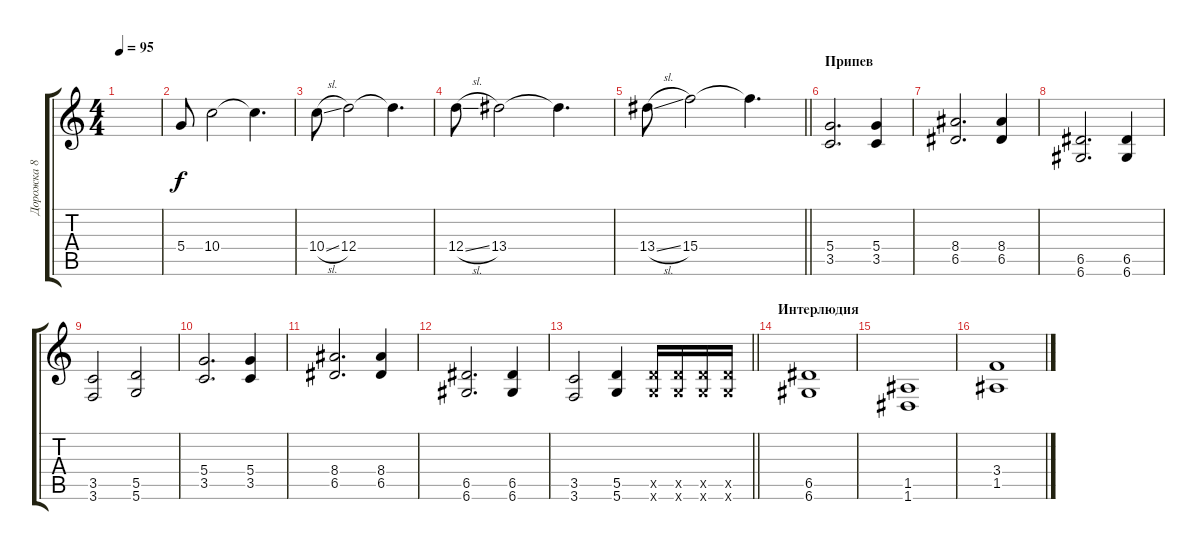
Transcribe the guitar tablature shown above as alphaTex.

\track ("Дорожка 8" "Дорожка 8") {instrument overdrivenguitar}
\staff {score tabs}
\tuning (E4 B3 G3 D3 A2 D2) {hide}
\ts (4 4)
\tempo 95
\clef g2
\ks c
|
5.4.8{volume 13 instrument overdrivenguitar} 10.4.2 10.4{t}.4{d} |
10.4{sl}.8 12.4.2 12.4{t}.4{d} |
12.4{sl}.8 13.4.2 13.4{t}.4{d} |
\barLineRight lightlight
13.4{sl}.8 15.4.2 15.4{t}.4{d} |
\section ("" "Припев")
(5.4 3.5).2{d volume 15 instrument distortionguitar} (5.4 3.5).4 |
(8.4 6.5).2{d} (8.4 6.5).4 |
(6.5 6.6).2{d} (6.5 6.6).4 |
(3.5 3.6).2 (5.5 5.6).2 |
(5.4 3.5).2{d} (5.4 3.5).4 |
(8.4 6.5).2{d} (8.4 6.5).4 |
(6.5 6.6).2{d} (6.5 6.6).4 |
\barLineRight lightlight
(3.5 3.6).2 (5.5 5.6).4 (5.5{x} 5.6{x}).16 (5.5{x} 5.6{x}).16 (5.5{x} 5.6{x}).16 (5.5{x} 5.6{x}).16 |
\section ("" "Интерлюдия")
(6.5 6.6).1 |
(1.5 1.6).1 |
(3.4 1.5).1
